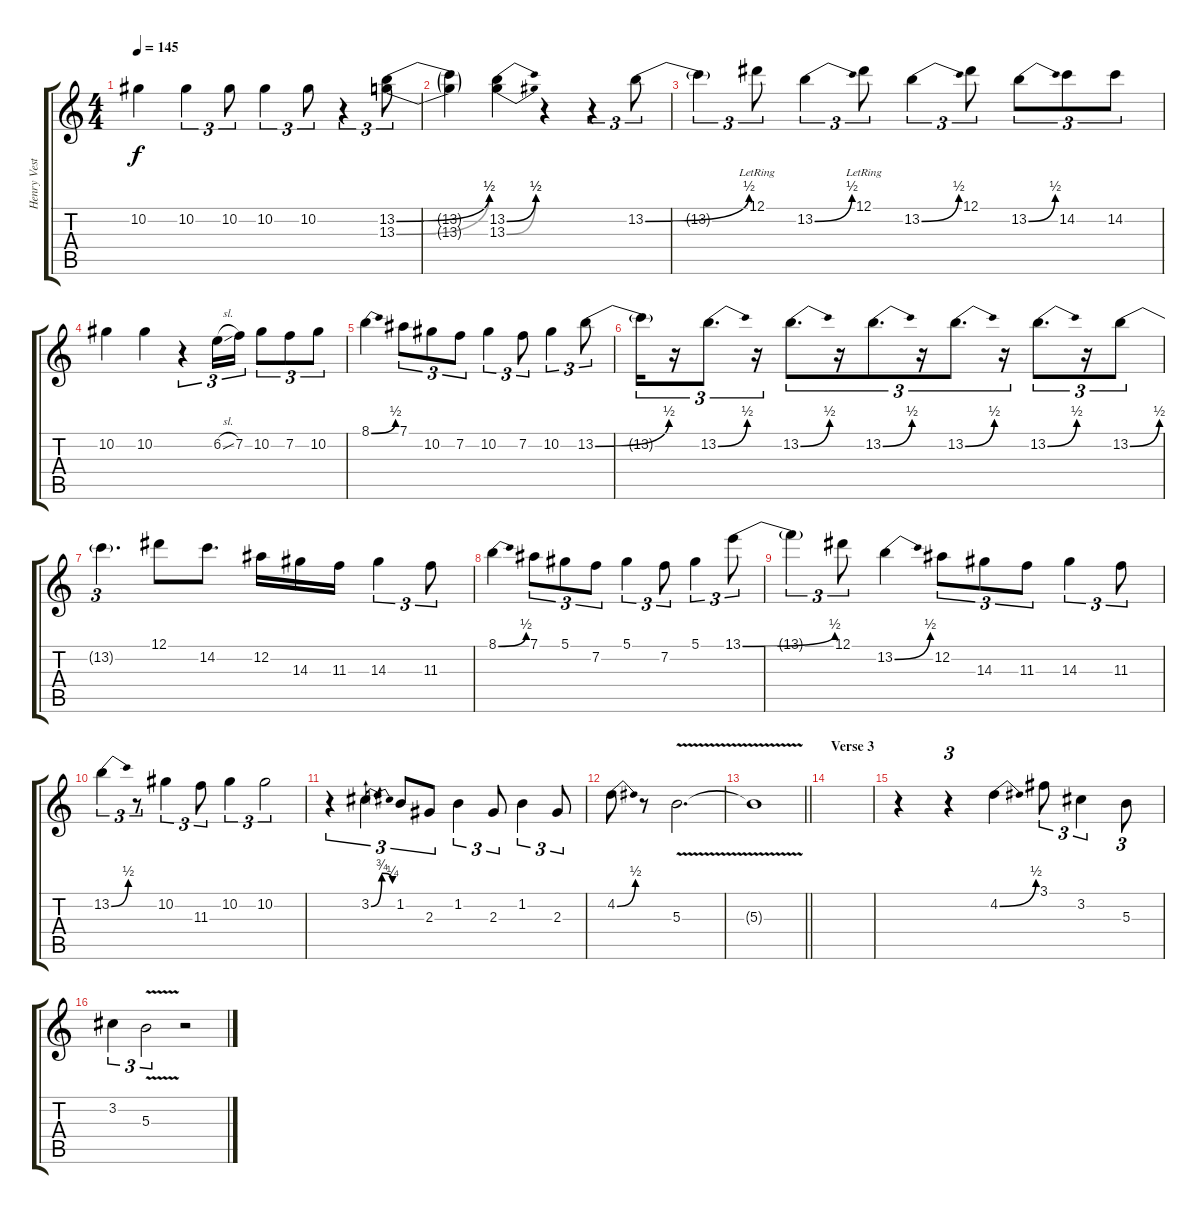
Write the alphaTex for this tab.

\track ("Henry Vestine" "Henry Vest") {instrument overdrivenguitar}
\staff {score tabs}
\tuning (Eb4 Bb3 Gb3 Db3 Ab2 Eb2) {hide}
\ts (4 4)
\tempo 145
\clef g2
\ks c
10.2.4{dy f} 10.2.4{tu (3 2)} 10.2.8{tu (3 2)} 10.2.4{tu (3 2)} 10.2.8{tu (3 2)} r.4{tu (3 2)} (13.2{be (bend 0 0 60 2)} 13.3{be (bend 0 0 60 2)}).8{tu (3 2)} |
(13.2{t} 13.3{t}).4 (13.2{be (bend 0 0 60 2)} 13.3{be (bend 0 0 60 2)}).4 r.4 r.4{tu (3 2)} 13.2{be (bend 0 0 60 2)}.8{tu (3 2)} |
13.2{t}.4{tu (3 2)} 12.1{lr}.8{tu (3 2)} 13.2{be (bend 0 0 60 2)}.4{tu (3 2)} 12.1{lr}.8{tu (3 2)} 13.2{be (bend 0 0 60 2)}.4{tu (3 2)} 12.1.8{tu (3 2)} 13.2{be (bend 0 0 60 2)}.8{tu (3 2)} 14.2.8{tu (3 2)} 14.2.8{tu (3 2)} |
10.2.4 10.2.4 r.4{tu (3 2)} 6.2{sl}.16{tu (3 2)} 7.2.16{tu (3 2)} 10.2.8{tu (3 2)} 7.2.8{tu (3 2)} 10.2.8{tu (3 2)} |
8.1{be (bend 0 0 60 2)}.4 7.1.8{tu (3 2)} 10.2.8{tu (3 2)} 7.2.8{tu (3 2)} 10.2.4{tu (3 2)} 7.2.8{tu (3 2)} 10.2.4{tu (3 2)} 13.2{be (bend 0 0 60 2)}.8{tu (3 2)} |
13.2{t}.16{tu (3 2)} r.16{tu (3 2)} 13.2{be (bend 0 0 60 2)}.8{d tu (3 2)} r.16{tu (3 2)} 13.2{be (bend 0 0 60 2)}.8{d tu (3 2)} r.16{tu (3 2)} 13.2{be (bend 0 0 60 2)}.8{d tu (3 2)} r.16{tu (3 2)} 13.2{be (bend 0 0 60 2)}.8{d tu (3 2)} r.16{tu (3 2)} 13.2{be (bend 0 0 60 2)}.8{d tu (3 2)} r.16{tu (3 2)} 13.2{be (bend 0 0 60 2)}.8{tu (3 2)} |
13.2{t}.4{d tu (3 2)} 12.1.8 14.2.8{d} 12.2.16 14.3.16 11.3.16 14.3.4{tu (3 2)} 11.3.8{tu (3 2)} |
8.1{be (bend 0 0 60 2)}.4 7.1.8{tu (3 2)} 5.1.8{tu (3 2)} 7.2.8{tu (3 2)} 5.1.4{tu (3 2)} 7.2.8{tu (3 2)} 5.1.4{tu (3 2)} 13.1{be (bend 0 0 60 2)}.8{tu (3 2)} |
13.1{t}.4{tu (3 2)} 12.1.8{tu (3 2)} 13.2{be (bend 0 0 60 2)}.4 12.2.8{tu (3 2)} 14.3.8{tu (3 2)} 11.3.8{tu (3 2)} 14.3.4{tu (3 2)} 11.3.8{tu (3 2)} |
13.2{be (bend 0 0 60 2)}.4{tu (3 2)} r.8{tu (3 2)} 10.2.4{tu (3 2)} 11.3.8{tu (3 2)} 10.2.4{tu (3 2)} 10.2.2{tu (3 2)} |
r.4{tu (3 2)} 3.2{be (bendrelease 0 0 30 3 30 3 60 1)}.4{tu (3 2)} 1.2.8{tu (3 2)} 2.3.8{tu (3 2)} 1.2.4{tu (3 2)} 2.3.8{tu (3 2)} 1.2.4{tu (3 2)} 2.3.8{tu (3 2)} |
4.2{be (bend 0 0 60 2)}.8 r.8 5.3{v}.2{d} |
\barLineRight lightlight
5.3{t}.1 |
\section ("" "Verse 3")
|
r.4 r.4{tu (3 2)} 4.2{be (bend 0 0 60 2)}.4 3.1.8{tu (3 2)} 3.2.4{tu (3 2)} 5.3.8{tu (3 2)} |
3.2.4{tu (3 2)} 5.3{v}.2{tu (3 2)} r.2
